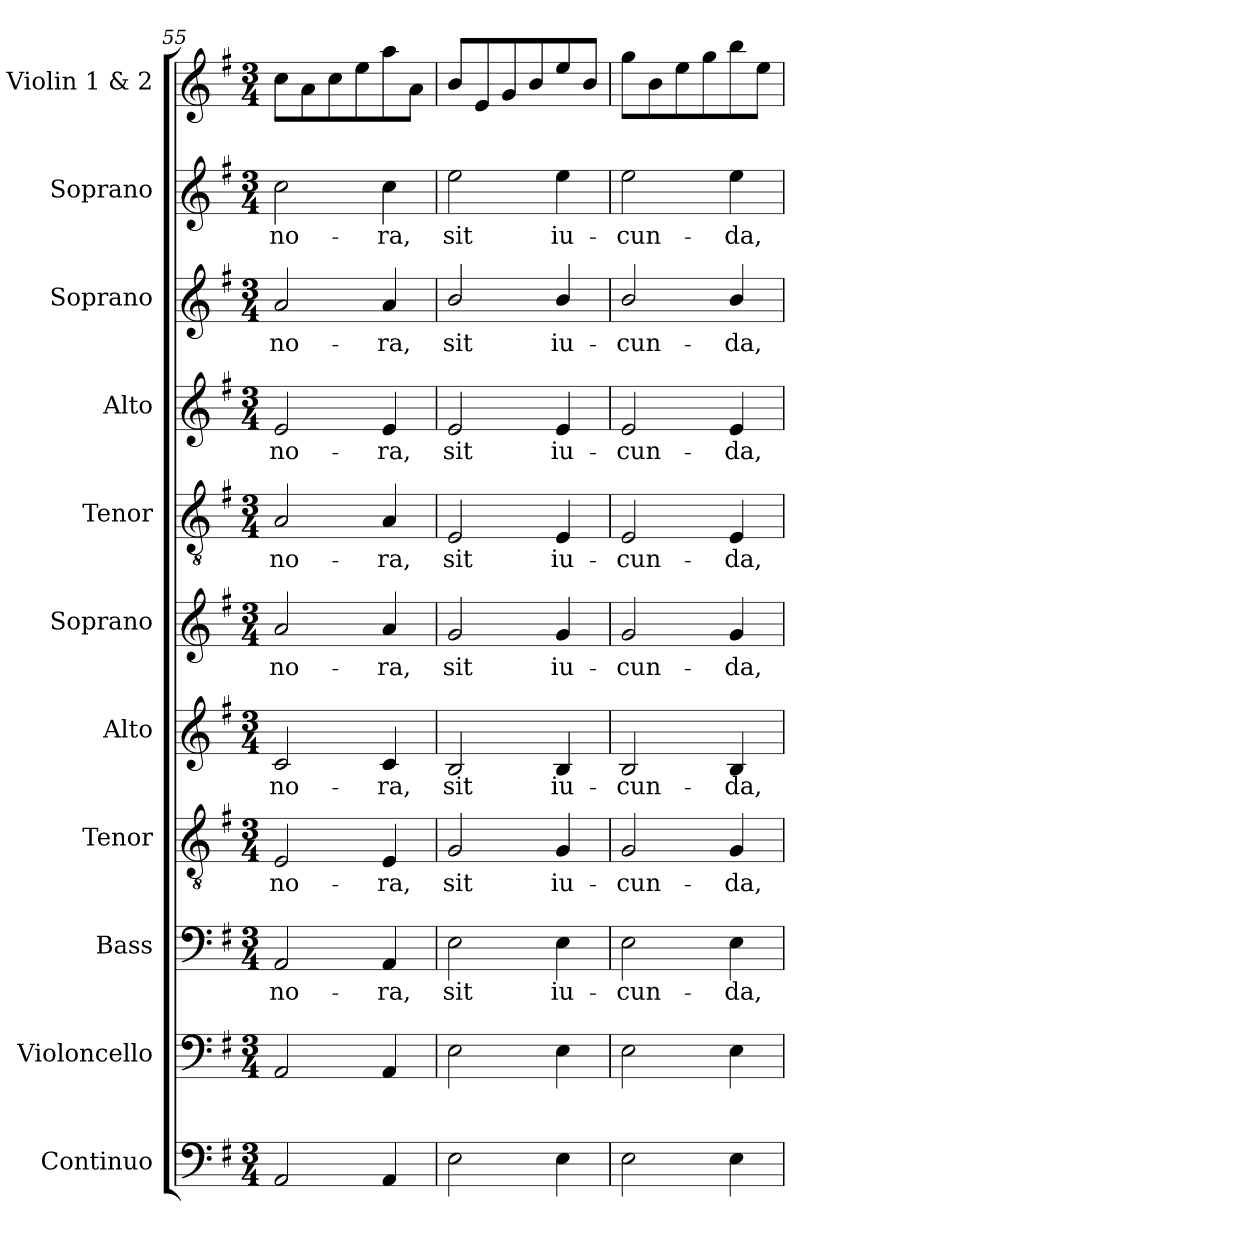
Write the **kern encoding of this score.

**kern	**kern	**kern	**text	**kern	**text	**kern	**text	**kern	**text	**kern	**text	**kern	**text	**kern	**text	**kern	**text	**kern
*part11	*part10	*part9	*part9	*part8	*part8	*part7	*part7	*part6	*part6	*part5	*part5	*part4	*part4	*part3	*part3	*part2	*part2	*part1
*staff11	*staff10	*staff9	*staff9	*staff8	*staff8	*staff7	*staff7	*staff6	*staff6	*staff5	*staff5	*staff4	*staff4	*staff3	*staff3	*staff2	*staff2	*staff1
*I"Continuo	*I"Violoncello	*I"Bass	*	*I"Tenor	*	*I"Alto	*	*I"Soprano	*	*I"Tenor	*	*I"Alto	*	*I"Soprano	*	*I"Soprano	*	*I"Violin 1 & 2
*I'Cont.	*I'Vc.	*I'B.	*	*I'T.	*	*I'A.	*	*I'S.	*	*I'T.	*	*I'A.	*	*I'S.	*	*I'S.	*	*I'Vln. 1/2
*clefF4	*clefF4	*clefF4	*	*clefGv2	*	*clefG2	*	*clefG2	*	*clefGv2	*	*clefG2	*	*clefG2	*	*clefG2	*	*clefG2
*	*	*	*	*ITrd7c12	*	*	*	*	*	*ITrd7c12	*	*	*	*	*	*	*	*
*k[f#]	*k[f#]	*k[f#]	*	*k[f#]	*	*k[f#]	*	*k[f#]	*	*k[f#]	*	*k[f#]	*	*k[f#]	*	*k[f#]	*	*k[f#]
*G:	*G:	*G:	*	*G:	*	*G:	*	*G:	*	*G:	*	*G:	*	*G:	*	*G:	*	*G:
*M3/4	*M3/4	*M3/4	*	*M3/4	*	*M3/4	*	*M3/4	*	*M3/4	*	*M3/4	*	*M3/4	*	*M3/4	*	*M3/4
=55	=55	=55	=55	=55	=55	=55	=55	=55	=55	=55	=55	=55	=55	=55	=55	=55	=55	=55
!	!	!	!LO:LY:b:color=#000000	!	!	!	!	!	!	!	!	!	!	!	!	!	!	!
!	!	!	!	!	!LO:LY:b:color=#000000	!	!	!	!	!	!	!	!	!	!	!	!	!
!	!	!	!	!	!	!	!LO:LY:b:color=#000000	!	!	!	!	!	!	!	!	!	!	!
!	!	!	!	!	!	!	!	!	!LO:LY:b:color=#000000	!	!	!	!	!	!	!	!	!
!	!	!	!	!	!	!	!	!	!	!	!LO:LY:b:color=#000000	!	!	!	!	!	!	!
!	!	!	!	!	!	!	!	!	!	!	!	!	!LO:LY:b:color=#000000	!	!	!	!	!
!	!	!	!	!	!	!	!	!	!	!	!	!	!	!	!LO:LY:b:color=#000000	!	!	!
!	!	!	!	!	!	!	!	!	!	!	!	!	!	!	!	!	!LO:LY:b:color=#000000	!
2AAi/	2AAi/	2AAi/	-no-	2EEi/	-no-	2ci/	-no-	2ai/	-no-	2AAi/	-no-	2ei/	-no-	2ai/	-no-	2cci\	-no-	8cci\L
.	.	.	.	.	.	.	.	.	.	.	.	.	.	.	.	.	.	8ai\
.	.	.	.	.	.	.	.	.	.	.	.	.	.	.	.	.	.	8cci\
.	.	.	.	.	.	.	.	.	.	.	.	.	.	.	.	.	.	8eei\
!	!	!	!LO:LY:b:color=#000000	!	!	!	!	!	!	!	!	!	!	!	!	!	!	!
!	!	!	!	!	!LO:LY:b:color=#000000	!	!	!	!	!	!	!	!	!	!	!	!	!
!	!	!	!	!	!	!	!LO:LY:b:color=#000000	!	!	!	!	!	!	!	!	!	!	!
!	!	!	!	!	!	!	!	!	!LO:LY:b:color=#000000	!	!	!	!	!	!	!	!	!
!	!	!	!	!	!	!	!	!	!	!	!LO:LY:b:color=#000000	!	!	!	!	!	!	!
!	!	!	!	!	!	!	!	!	!	!	!	!	!LO:LY:b:color=#000000	!	!	!	!	!
!	!	!	!	!	!	!	!	!	!	!	!	!	!	!	!LO:LY:b:color=#000000	!	!	!
!	!	!	!	!	!	!	!	!	!	!	!	!	!	!	!	!	!LO:LY:b:color=#000000	!
4AAi/	4AAi/	4AAi/	-ra,	4EEi/	-ra,	4ci/	-ra,	4ai/	-ra,	4AAi/	-ra,	4ei/	-ra,	4ai/	-ra,	4cci\	-ra,	8aai\
.	.	.	.	.	.	.	.	.	.	.	.	.	.	.	.	.	.	8ai\J
=56	=56	=56	=56	=56	=56	=56	=56	=56	=56	=56	=56	=56	=56	=56	=56	=56	=56	=56
!	!	!	!LO:LY:b:color=#000000	!	!	!	!	!	!	!	!	!	!	!	!	!	!	!
!	!	!	!	!	!LO:LY:b:color=#000000	!	!	!	!	!	!	!	!	!	!	!	!	!
!	!	!	!	!	!	!	!LO:LY:b:color=#000000	!	!	!	!	!	!	!	!	!	!	!
!	!	!	!	!	!	!	!	!	!LO:LY:b:color=#000000	!	!	!	!	!	!	!	!	!
!	!	!	!	!	!	!	!	!	!	!	!LO:LY:b:color=#000000	!	!	!	!	!	!	!
!	!	!	!	!	!	!	!	!	!	!	!	!	!LO:LY:b:color=#000000	!	!	!	!	!
!	!	!	!	!	!	!	!	!	!	!	!	!	!	!	!LO:LY:b:color=#000000	!	!	!
!	!	!	!	!	!	!	!	!	!	!	!	!	!	!	!	!	!LO:LY:b:color=#000000	!
2Ei\	2Ei\	2Ei\	sit	2GGi/	sit	2Bi/	sit	2gi/	sit	2EEi/	sit	2ei/	sit	2bi/	sit	2eei\	sit	8bi/L
.	.	.	.	.	.	.	.	.	.	.	.	.	.	.	.	.	.	8ei/
.	.	.	.	.	.	.	.	.	.	.	.	.	.	.	.	.	.	8gi/
.	.	.	.	.	.	.	.	.	.	.	.	.	.	.	.	.	.	8bi/
!	!	!	!LO:LY:b:color=#000000	!	!	!	!	!	!	!	!	!	!	!	!	!	!	!
!	!	!	!	!	!LO:LY:b:color=#000000	!	!	!	!	!	!	!	!	!	!	!	!	!
!	!	!	!	!	!	!	!LO:LY:b:color=#000000	!	!	!	!	!	!	!	!	!	!	!
!	!	!	!	!	!	!	!	!	!LO:LY:b:color=#000000	!	!	!	!	!	!	!	!	!
!	!	!	!	!	!	!	!	!	!	!	!LO:LY:b:color=#000000	!	!	!	!	!	!	!
!	!	!	!	!	!	!	!	!	!	!	!	!	!LO:LY:b:color=#000000	!	!	!	!	!
!	!	!	!	!	!	!	!	!	!	!	!	!	!	!	!LO:LY:b:color=#000000	!	!	!
!	!	!	!	!	!	!	!	!	!	!	!	!	!	!	!	!	!LO:LY:b:color=#000000	!
4Ei\	4Ei\	4Ei\	iu-	4GGi/	iu-	4Bi/	iu-	4gi/	iu-	4EEi/	iu-	4ei/	iu-	4bi/	iu-	4eei\	iu-	8eei/
.	.	.	.	.	.	.	.	.	.	.	.	.	.	.	.	.	.	8bi/J
=57	=57	=57	=57	=57	=57	=57	=57	=57	=57	=57	=57	=57	=57	=57	=57	=57	=57	=57
!	!	!	!LO:LY:b:color=#000000	!	!	!	!	!	!	!	!	!	!	!	!	!	!	!
!	!	!	!	!	!LO:LY:b:color=#000000	!	!	!	!	!	!	!	!	!	!	!	!	!
!	!	!	!	!	!	!	!LO:LY:b:color=#000000	!	!	!	!	!	!	!	!	!	!	!
!	!	!	!	!	!	!	!	!	!LO:LY:b:color=#000000	!	!	!	!	!	!	!	!	!
!	!	!	!	!	!	!	!	!	!	!	!LO:LY:b:color=#000000	!	!	!	!	!	!	!
!	!	!	!	!	!	!	!	!	!	!	!	!	!LO:LY:b:color=#000000	!	!	!	!	!
!	!	!	!	!	!	!	!	!	!	!	!	!	!	!	!LO:LY:b:color=#000000	!	!	!
!	!	!	!	!	!	!	!	!	!	!	!	!	!	!	!	!	!LO:LY:b:color=#000000	!
2Ei\	2Ei\	2Ei\	-cun-	2GGi/	-cun-	2Bi/	-cun-	2gi/	-cun-	2EEi/	-cun-	2ei/	-cun-	2bi/	-cun-	2eei\	-cun-	8ggi\L
.	.	.	.	.	.	.	.	.	.	.	.	.	.	.	.	.	.	8bi\
.	.	.	.	.	.	.	.	.	.	.	.	.	.	.	.	.	.	8eei\
.	.	.	.	.	.	.	.	.	.	.	.	.	.	.	.	.	.	8ggi\
!	!	!	!LO:LY:b:color=#000000	!	!	!	!	!	!	!	!	!	!	!	!	!	!	!
!	!	!	!	!	!LO:LY:b:color=#000000	!	!	!	!	!	!	!	!	!	!	!	!	!
!	!	!	!	!	!	!	!LO:LY:b:color=#000000	!	!	!	!	!	!	!	!	!	!	!
!	!	!	!	!	!	!	!	!	!LO:LY:b:color=#000000	!	!	!	!	!	!	!	!	!
!	!	!	!	!	!	!	!	!	!	!	!LO:LY:b:color=#000000	!	!	!	!	!	!	!
!	!	!	!	!	!	!	!	!	!	!	!	!	!LO:LY:b:color=#000000	!	!	!	!	!
!	!	!	!	!	!	!	!	!	!	!	!	!	!	!	!LO:LY:b:color=#000000	!	!	!
!	!	!	!	!	!	!	!	!	!	!	!	!	!	!	!	!	!LO:LY:b:color=#000000	!
4Ei\	4Ei\	4Ei\	-da,	4GGi/	-da,	4Bi/	-da,	4gi/	-da,	4EEi/	-da,	4ei/	-da,	4bi/	-da,	4eei\	-da,	8bbi\
.	.	.	.	.	.	.	.	.	.	.	.	.	.	.	.	.	.	8eei\J
=	=	=	=	=	=	=	=	=	=	=	=	=	=	=	=	=	=	=
*-	*-	*-	*-	*-	*-	*-	*-	*-	*-	*-	*-	*-	*-	*-	*-	*-	*-	*-
